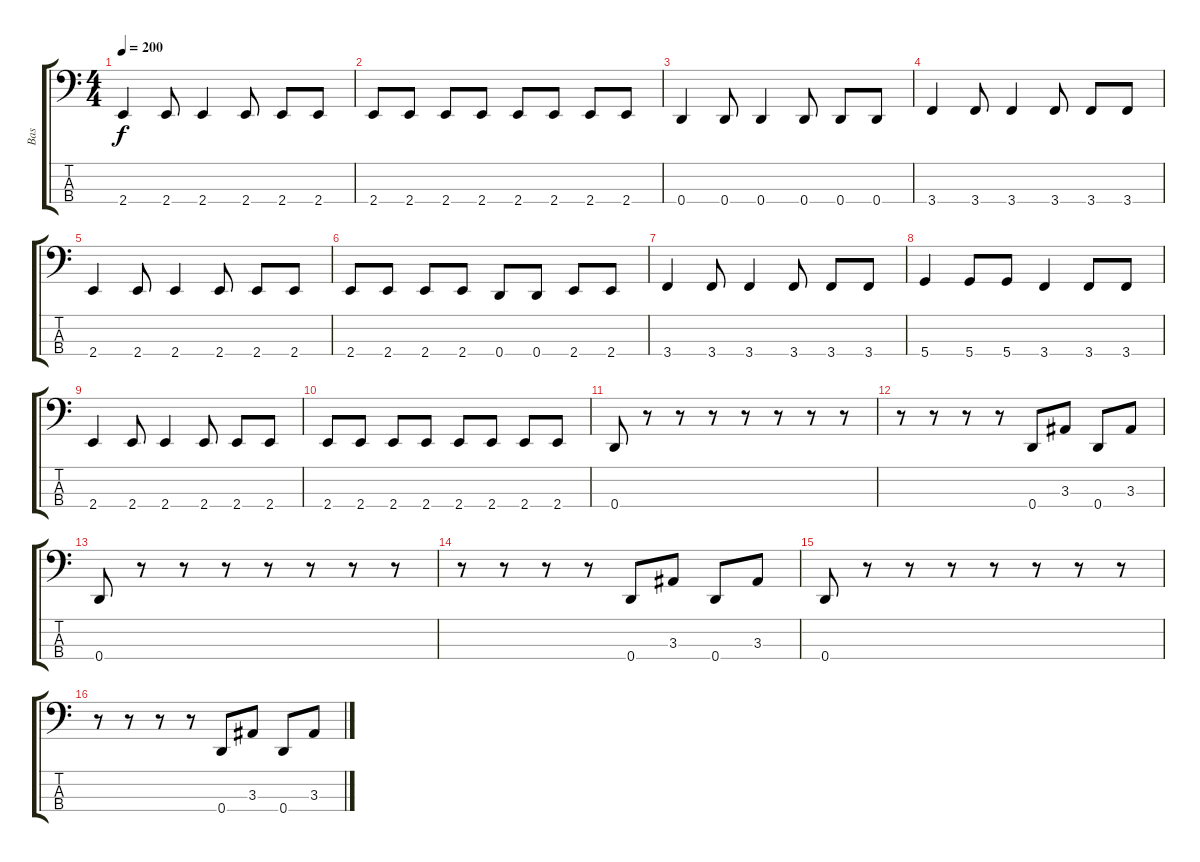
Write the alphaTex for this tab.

\track ("Bas" "Bas") {instrument electricbasspick}
\staff {score tabs}
\tuning (F2 C2 G1 D1) {hide}
\ts (4 4)
\tempo 200
\clef f4
\ks c
2.4.4{dy f} 2.4.8 2.4.4 2.4.8 2.4.8 2.4.8 |
2.4.8 2.4.8 2.4.8 2.4.8 2.4.8 2.4.8 2.4.8 2.4.8 |
0.4.4 0.4.8 0.4.4 0.4.8 0.4.8 0.4.8 |
3.4.4 3.4.8 3.4.4 3.4.8 3.4.8 3.4.8 |
2.4.4 2.4.8 2.4.4 2.4.8 2.4.8 2.4.8 |
2.4.8 2.4.8 2.4.8 2.4.8 0.4.8 0.4.8 2.4.8 2.4.8 |
3.4.4 3.4.8 3.4.4 3.4.8 3.4.8 3.4.8 |
5.4.4 5.4.8 5.4.8 3.4.4 3.4.8 3.4.8 |
2.4.4 2.4.8 2.4.4 2.4.8 2.4.8 2.4.8 |
2.4.8 2.4.8 2.4.8 2.4.8 2.4.8 2.4.8 2.4.8 2.4.8 |
0.4.8 r.8 r.8 r.8 r.8 r.8 r.8 r.8 |
r.8 r.8 r.8 r.8 0.4.8 3.3.8 0.4.8 3.3.8 |
0.4.8 r.8 r.8 r.8 r.8 r.8 r.8 r.8 |
r.8 r.8 r.8 r.8 0.4.8 3.3.8 0.4.8 3.3.8 |
0.4.8 r.8 r.8 r.8 r.8 r.8 r.8 r.8 |
r.8 r.8 r.8 r.8 0.4.8 3.3.8 0.4.8 3.3.8
